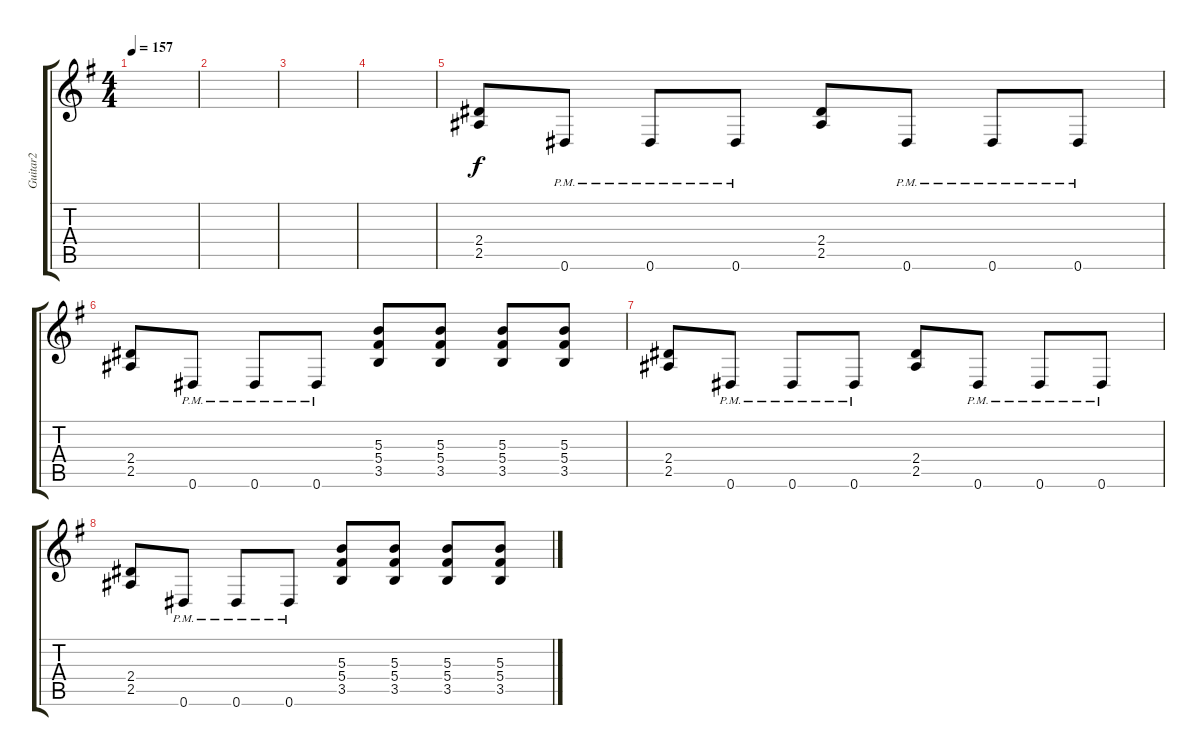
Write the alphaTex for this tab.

\track ("Guitar2" "Guitar2") {instrument distortionguitar}
\staff {score tabs}
\tuning (Eb4 Bb3 Gb3 Db3 Ab2 Eb2) {hide}
\ts (4 4)
\tempo 157
\clef g2
\ks eminor
|
|
|
|
(2.4 2.5).8 0.6{pm}.8 0.6{pm}.8 0.6{pm}.8 (2.4 2.5).8 0.6{pm}.8 0.6{pm}.8 0.6{pm}.8 |
(2.4 2.5).8 0.6{pm}.8 0.6{pm}.8 0.6{pm}.8 (5.3 5.4 3.5).8 (5.3 5.4 3.5).8 (5.3 5.4 3.5).8 (5.3 5.4 3.5).8 |
(2.4 2.5).8 0.6{pm}.8 0.6{pm}.8 0.6{pm}.8 (2.4 2.5).8 0.6{pm}.8 0.6{pm}.8 0.6{pm}.8 |
(2.4 2.5).8 0.6{pm}.8 0.6{pm}.8 0.6{pm}.8 (5.3 5.4 3.5).8 (5.3 5.4 3.5).8 (5.3 5.4 3.5).8 (5.3 5.4 3.5).8
